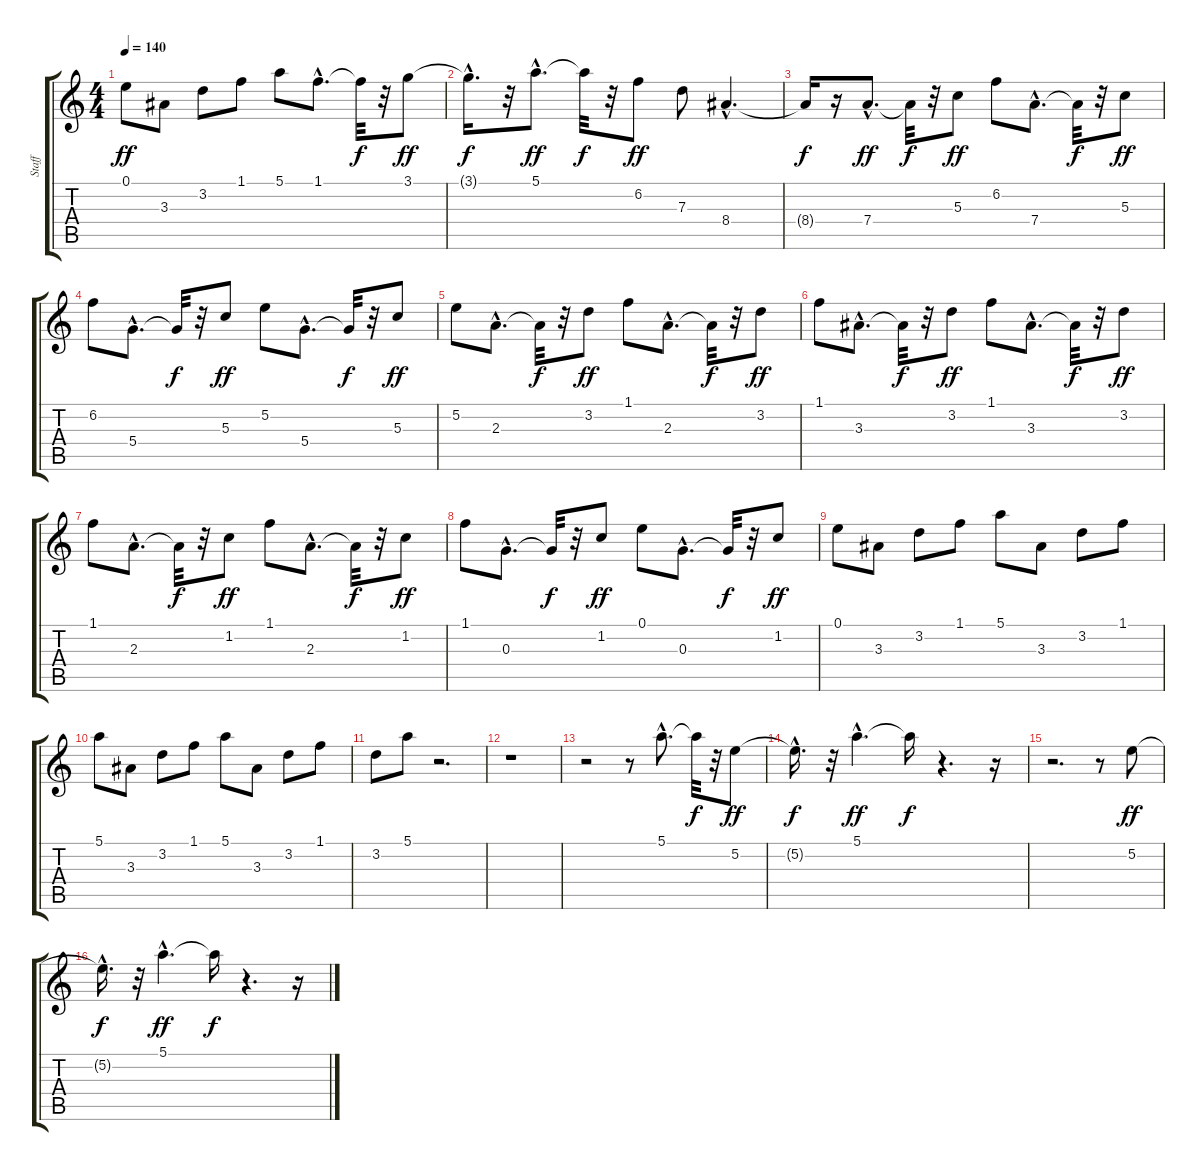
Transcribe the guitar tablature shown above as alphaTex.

\track ("Staff" "Staff") {instrument acousticguitarsteel}
\staff {score tabs}
\tuning (E4 B3 G3 D3 A2 E2) {hide}
\ts (4 4)
\tempo 140
\clef g2
\ks c
0.1.8{dy ff} 3.3.8 3.2.8 1.1.8 5.1.8 1.1{hac}.8{d} 1.1{t}.32{dy f} r.32 3.1.8{dy ff} |
3.1{hac t}.16{d dy f} r.32 5.1{hac}.8{d dy ff} 5.1{t}.32{dy f} r.32 6.2.8{dy ff} 7.3.8 8.4{hac}.4{d} |
8.4{t}.16{dy f} r.16 7.4{hac}.8{d dy ff} 7.4{t}.32{dy f} r.32 5.3.8{dy ff} 6.2.8 7.4{hac}.8{d} 7.4{t}.32{dy f} r.32 5.3.8{dy ff} |
6.2.8 5.4{hac}.8{d} 5.4{t}.32{dy f} r.32 5.3.8{dy ff} 5.2.8 5.4{hac}.8{d} 5.4{t}.32{dy f} r.32 5.3.8{dy ff} |
5.2.8 2.3{hac}.8{d} 2.3{t}.32{dy f} r.32 3.2.8{dy ff} 1.1.8 2.3{hac}.8{d} 2.3{t}.32{dy f} r.32 3.2.8{dy ff} |
1.1.8 3.3{hac}.8{d} 3.3{t}.32{dy f} r.32 3.2.8{dy ff} 1.1.8 3.3{hac}.8{d} 3.3{t}.32{dy f} r.32 3.2.8{dy ff} |
1.1.8 2.3{hac}.8{d} 2.3{t}.32{dy f} r.32 1.2.8{dy ff} 1.1.8 2.3{hac}.8{d} 2.3{t}.32{dy f} r.32 1.2.8{dy ff} |
1.1.8 0.3{hac}.8{d} 0.3{t}.32{dy f} r.32 1.2.8{dy ff} 0.1.8 0.3{hac}.8{d} 0.3{t}.32{dy f} r.32 1.2.8{dy ff} |
0.1.8 3.3.8 3.2.8 1.1.8 5.1.8 3.3.8 3.2.8 1.1.8 |
5.1.8 3.3.8 3.2.8 1.1.8 5.1.8 3.3.8 3.2.8 1.1.8 |
3.2.8 5.1.8 r.2{d} |
r.1 |
r.2 r.8 5.1{hac}.8{d} 5.1{t}.32{dy f} r.32 5.2.8{dy ff} |
5.2{hac t}.16{d dy f} r.32 5.1{hac}.4{d dy ff} 5.1{t}.16{dy f} r.4{d} r.16 |
r.2{d} r.8 5.2.8{dy ff} |
5.2{hac t}.16{d dy f} r.32 5.1{hac}.4{d dy ff} 5.1{t}.16{dy f} r.4{d} r.16
